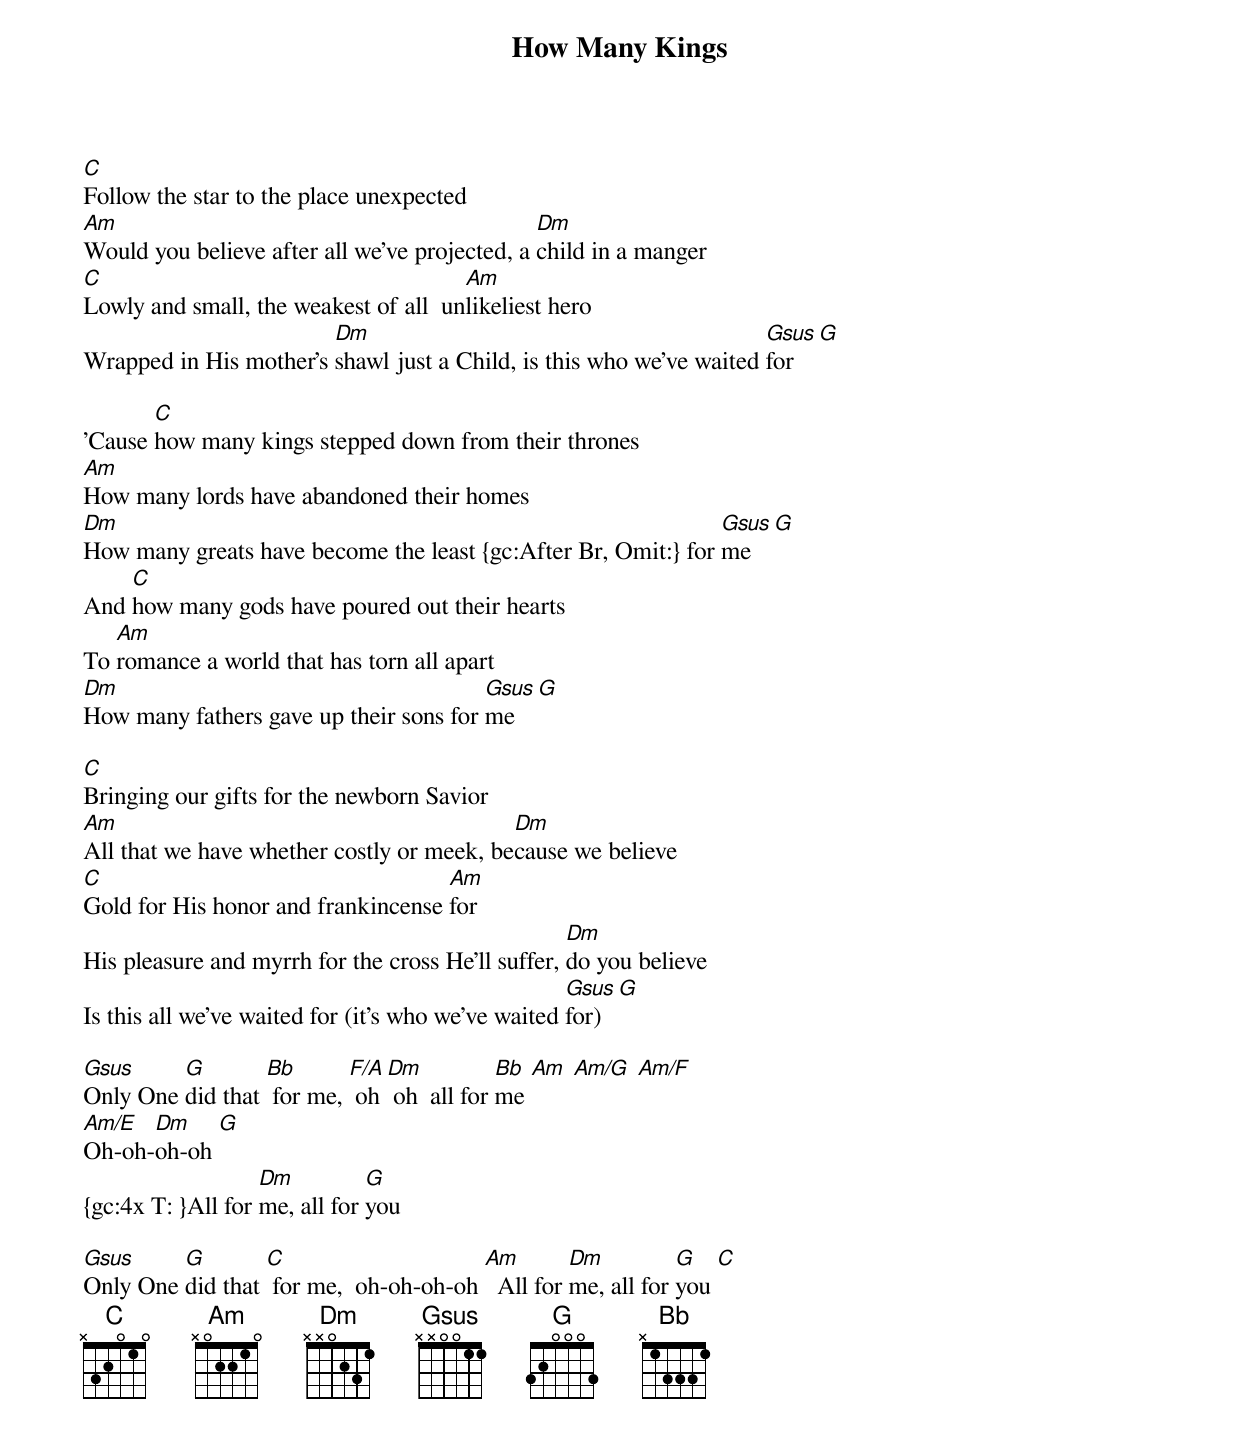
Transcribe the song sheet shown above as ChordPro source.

{title: How Many Kings}
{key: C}
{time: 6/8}
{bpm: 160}
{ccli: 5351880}
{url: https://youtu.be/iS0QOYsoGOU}
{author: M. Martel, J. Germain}
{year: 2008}
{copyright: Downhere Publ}

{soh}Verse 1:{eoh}
[C]Follow the star to the place unexpected
[Am]Would you believe after all we've projected, a [Dm]child in a manger
[C]Lowly and small, the weakest of all  un[Am]likeliest hero
Wrapped in His mother's [Dm]shawl just a Child, is this who we've waited [Gsus]for [G]

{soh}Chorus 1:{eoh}
'Cause [C]how many kings stepped down from their thrones
[Am]How many lords have abandoned their homes
[Dm]How many greats have become the least {gc:After Br, Omit:} for [Gsus]me [G]
And [C]how many gods have poured out their hearts
To [Am]romance a world that has torn all apart
[Dm]How many fathers gave up their sons for [Gsus]me [G]

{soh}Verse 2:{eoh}
[C]Bringing our gifts for the newborn Savior
[Am]All that we have whether costly or meek, be[Dm]cause we believe
[C]Gold for His honor and frankincense [Am]for
His pleasure and myrrh for the cross He'll suffer, [Dm]do you believe
Is this all we've waited for (it's who we've waited [Gsus]for) [G]

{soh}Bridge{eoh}
[Gsus]Only One [G]did that [Bb] for me, [F/A] oh [Dm] oh  all for [Bb]me [Am] [Am/G] [Am/F]
[Am/E]Oh-oh-[Dm]oh-oh [G]
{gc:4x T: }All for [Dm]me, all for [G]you

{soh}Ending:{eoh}
[Gsus]Only One [G]did that [C] for me,  oh-oh-oh-oh [Am]  All for [Dm]me, all for [G]you [C]
